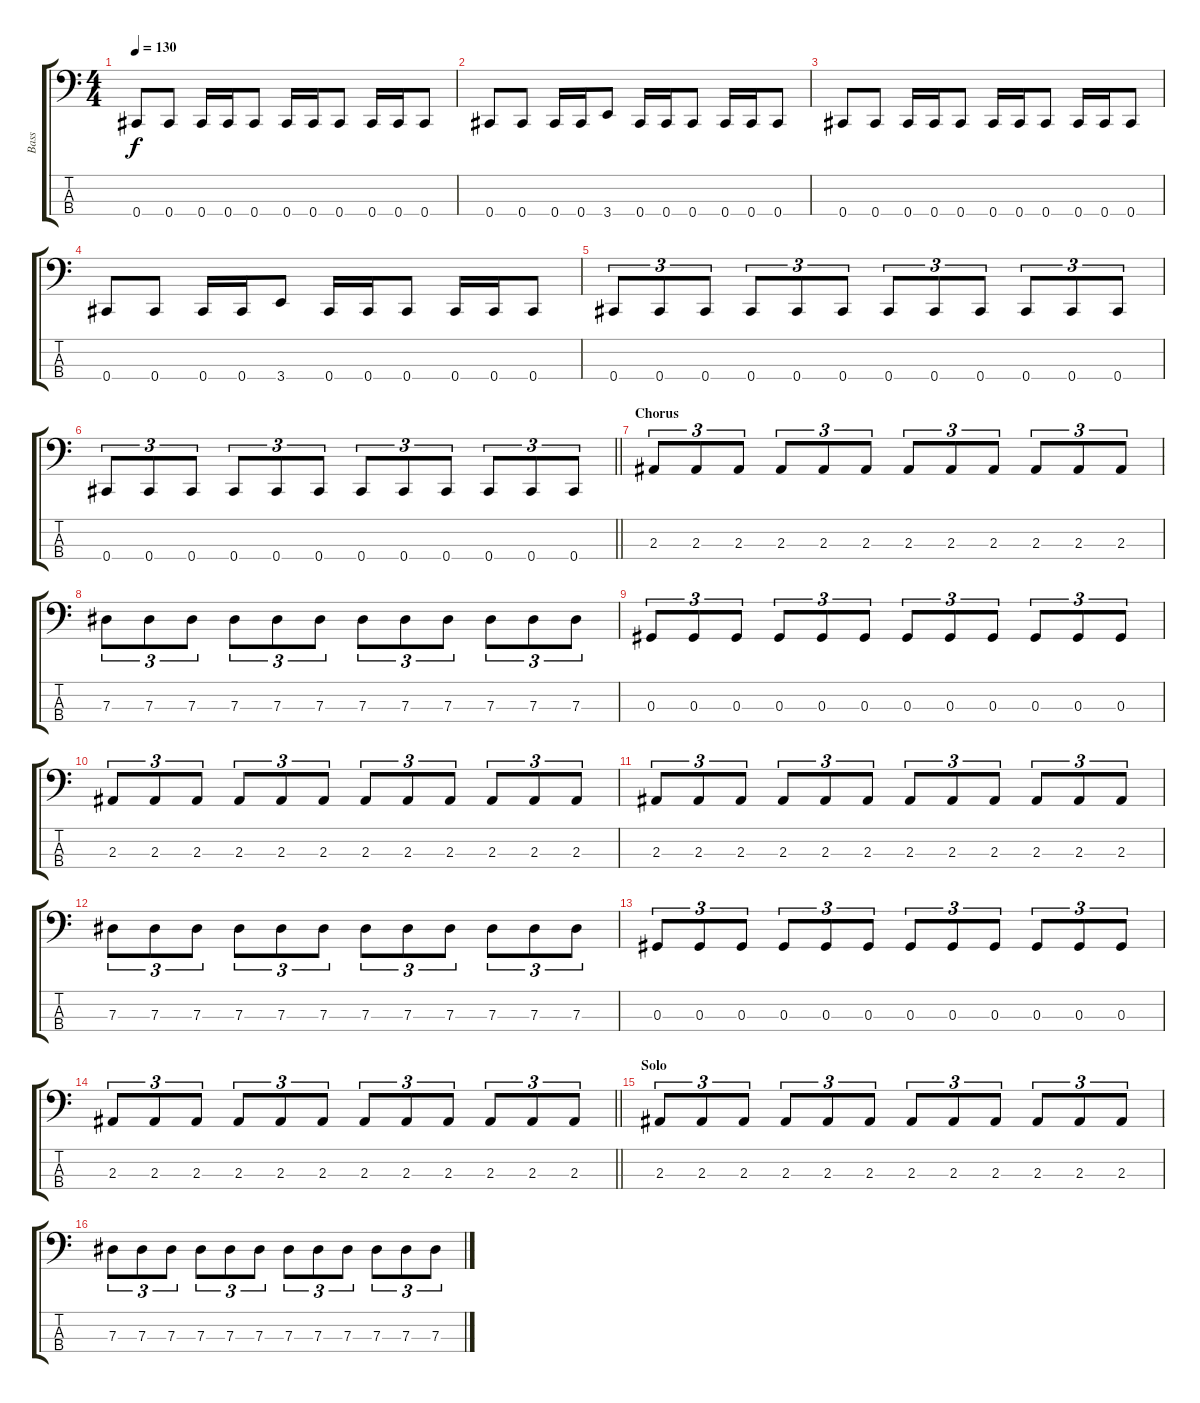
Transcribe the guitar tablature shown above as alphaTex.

\track ("Bass" "Bass") {instrument electricbassfinger}
\staff {score tabs}
\tuning (Gb2 Db2 Ab1 Db1) {hide}
\ts (4 4)
\tempo 130
\clef f4
\ks c
0.4.8{dy f} 0.4.8 0.4.16 0.4.16 0.4.8 0.4.16 0.4.16 0.4.8 0.4.16 0.4.16 0.4.8 |
0.4.8 0.4.8 0.4.16 0.4.16 3.4.8 0.4.16 0.4.16 0.4.8 0.4.16 0.4.16 0.4.8 |
0.4.8 0.4.8 0.4.16 0.4.16 0.4.8 0.4.16 0.4.16 0.4.8 0.4.16 0.4.16 0.4.8 |
0.4.8 0.4.8 0.4.16 0.4.16 3.4.8 0.4.16 0.4.16 0.4.8 0.4.16 0.4.16 0.4.8 |
0.4.8{tu (3 2)} 0.4.8{tu (3 2)} 0.4.8{tu (3 2)} 0.4.8{tu (3 2)} 0.4.8{tu (3 2)} 0.4.8{tu (3 2)} 0.4.8{tu (3 2)} 0.4.8{tu (3 2)} 0.4.8{tu (3 2)} 0.4.8{tu (3 2)} 0.4.8{tu (3 2)} 0.4.8{tu (3 2)} |
\barLineRight lightlight
0.4.8{tu (3 2)} 0.4.8{tu (3 2)} 0.4.8{tu (3 2)} 0.4.8{tu (3 2)} 0.4.8{tu (3 2)} 0.4.8{tu (3 2)} 0.4.8{tu (3 2)} 0.4.8{tu (3 2)} 0.4.8{tu (3 2)} 0.4.8{tu (3 2)} 0.4.8{tu (3 2)} 0.4.8{tu (3 2)} |
\section ("" "Chorus")
2.3.8{tu (3 2)} 2.3.8{tu (3 2)} 2.3.8{tu (3 2)} 2.3.8{tu (3 2)} 2.3.8{tu (3 2)} 2.3.8{tu (3 2)} 2.3.8{tu (3 2)} 2.3.8{tu (3 2)} 2.3.8{tu (3 2)} 2.3.8{tu (3 2)} 2.3.8{tu (3 2)} 2.3.8{tu (3 2)} |
7.3.8{tu (3 2)} 7.3.8{tu (3 2)} 7.3.8{tu (3 2)} 7.3.8{tu (3 2)} 7.3.8{tu (3 2)} 7.3.8{tu (3 2)} 7.3.8{tu (3 2)} 7.3.8{tu (3 2)} 7.3.8{tu (3 2)} 7.3.8{tu (3 2)} 7.3.8{tu (3 2)} 7.3.8{tu (3 2)} |
0.3.8{tu (3 2)} 0.3.8{tu (3 2)} 0.3.8{tu (3 2)} 0.3.8{tu (3 2)} 0.3.8{tu (3 2)} 0.3.8{tu (3 2)} 0.3.8{tu (3 2)} 0.3.8{tu (3 2)} 0.3.8{tu (3 2)} 0.3.8{tu (3 2)} 0.3.8{tu (3 2)} 0.3.8{tu (3 2)} |
2.3.8{tu (3 2)} 2.3.8{tu (3 2)} 2.3.8{tu (3 2)} 2.3.8{tu (3 2)} 2.3.8{tu (3 2)} 2.3.8{tu (3 2)} 2.3.8{tu (3 2)} 2.3.8{tu (3 2)} 2.3.8{tu (3 2)} 2.3.8{tu (3 2)} 2.3.8{tu (3 2)} 2.3.8{tu (3 2)} |
2.3.8{tu (3 2)} 2.3.8{tu (3 2)} 2.3.8{tu (3 2)} 2.3.8{tu (3 2)} 2.3.8{tu (3 2)} 2.3.8{tu (3 2)} 2.3.8{tu (3 2)} 2.3.8{tu (3 2)} 2.3.8{tu (3 2)} 2.3.8{tu (3 2)} 2.3.8{tu (3 2)} 2.3.8{tu (3 2)} |
7.3.8{tu (3 2)} 7.3.8{tu (3 2)} 7.3.8{tu (3 2)} 7.3.8{tu (3 2)} 7.3.8{tu (3 2)} 7.3.8{tu (3 2)} 7.3.8{tu (3 2)} 7.3.8{tu (3 2)} 7.3.8{tu (3 2)} 7.3.8{tu (3 2)} 7.3.8{tu (3 2)} 7.3.8{tu (3 2)} |
0.3.8{tu (3 2)} 0.3.8{tu (3 2)} 0.3.8{tu (3 2)} 0.3.8{tu (3 2)} 0.3.8{tu (3 2)} 0.3.8{tu (3 2)} 0.3.8{tu (3 2)} 0.3.8{tu (3 2)} 0.3.8{tu (3 2)} 0.3.8{tu (3 2)} 0.3.8{tu (3 2)} 0.3.8{tu (3 2)} |
\barLineRight lightlight
2.3.8{tu (3 2)} 2.3.8{tu (3 2)} 2.3.8{tu (3 2)} 2.3.8{tu (3 2)} 2.3.8{tu (3 2)} 2.3.8{tu (3 2)} 2.3.8{tu (3 2)} 2.3.8{tu (3 2)} 2.3.8{tu (3 2)} 2.3.8{tu (3 2)} 2.3.8{tu (3 2)} 2.3.8{tu (3 2)} |
\section ("" "Solo")
2.3.8{tu (3 2)} 2.3.8{tu (3 2)} 2.3.8{tu (3 2)} 2.3.8{tu (3 2)} 2.3.8{tu (3 2)} 2.3.8{tu (3 2)} 2.3.8{tu (3 2)} 2.3.8{tu (3 2)} 2.3.8{tu (3 2)} 2.3.8{tu (3 2)} 2.3.8{tu (3 2)} 2.3.8{tu (3 2)} |
7.3.8{tu (3 2)} 7.3.8{tu (3 2)} 7.3.8{tu (3 2)} 7.3.8{tu (3 2)} 7.3.8{tu (3 2)} 7.3.8{tu (3 2)} 7.3.8{tu (3 2)} 7.3.8{tu (3 2)} 7.3.8{tu (3 2)} 7.3.8{tu (3 2)} 7.3.8{tu (3 2)} 7.3.8{tu (3 2)}
